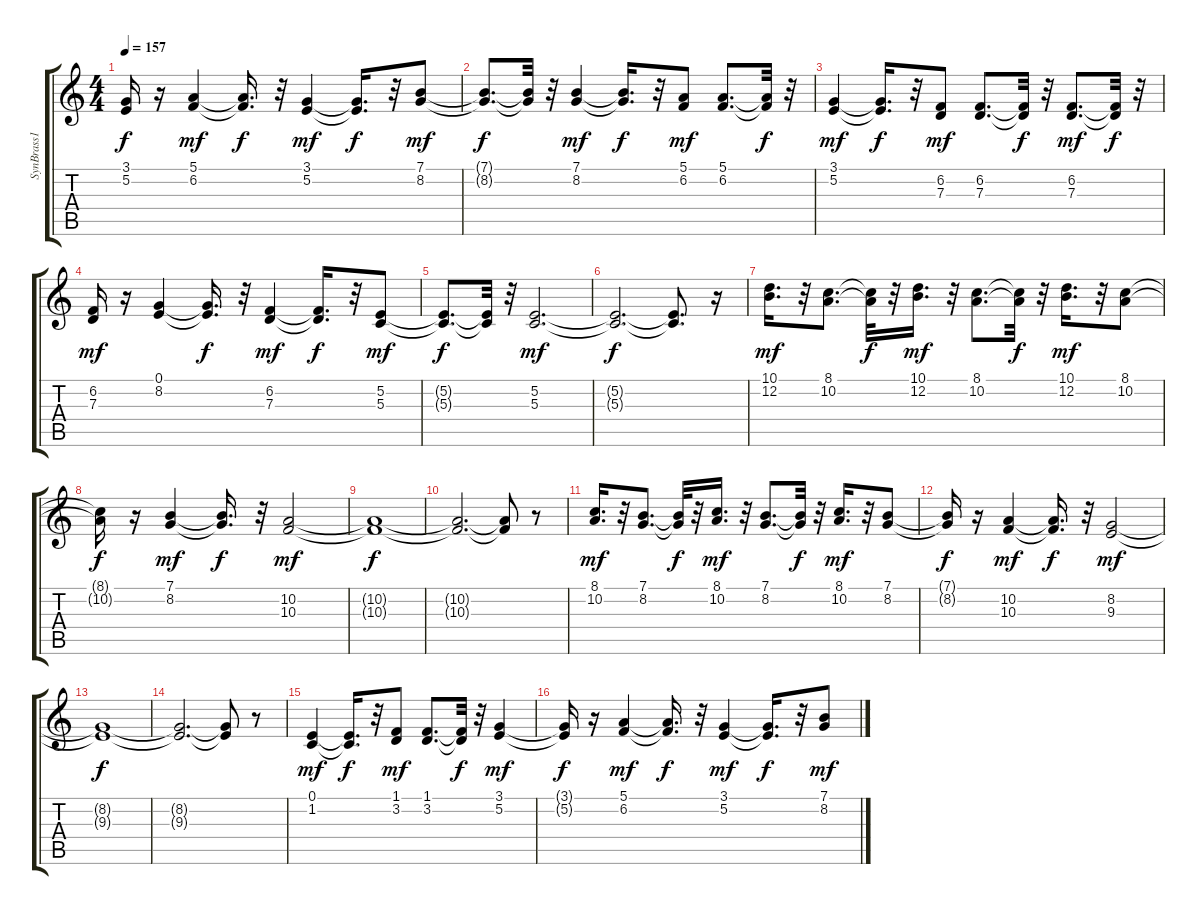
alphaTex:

\track ("SynBrass1           " "SynBrass1 ") {instrument synthbrass1}
\staff {score tabs}
\tuning (E4 B3 G3 D3 A2 E2) {hide}
\ts (4 4)
\tempo 157
\clef g2
\ks c
(3.1{t} 5.2{t}).16{dy f} r.16 (5.1 6.2).4{dy mf} (5.1{t} 6.2{t}).16{d dy f} r.32 (3.1 5.2).4{dy mf} (3.1{t} 5.2{t}).16{d dy f} r.32 (7.1 8.2).8{dy mf} |
(7.1{t} 8.2{t}).8{d dy f} (7.1{t} 8.2{t}).32 r.32 (7.1 8.2).4{dy mf} (7.1{t} 8.2{t}).16{d dy f} r.32 (5.1 6.2).8{dy mf} (5.1 6.2).8{d} (5.1{t} 6.2{t}).32{dy f} r.32 |
(3.1 5.2).4{dy mf} (3.1{t} 5.2{t}).16{d dy f} r.32 (6.2 7.3).8{dy mf} (6.2 7.3).8{d} (6.2{t} 7.3{t}).32{dy f} r.32 (6.2 7.3).8{d dy mf} (6.2{t} 7.3{t}).32{dy f} r.32 |
(6.2 7.3).16{dy mf} r.16 (0.1 8.2).4 (0.1{t} 8.2{t}).16{d dy f} r.32 (6.2 7.3).4{dy mf} (6.2{t} 7.3{t}).16{d dy f} r.32 (5.2 5.3).8{dy mf} |
(5.2{t} 5.3{t}).8{d dy f} (5.2{t} 5.3{t}).32 r.32 (5.2 5.3).2{d dy mf} |
(5.2{t} 5.3{t}).2{d dy f} (5.2{t} 5.3{t}).8{d} r.16 |
(10.1 12.2).16{d dy mf} r.32 (8.1 10.2).8{d} (8.1{t} 10.2{t}).32{dy f} r.32 (10.1 12.2).16{d dy mf} r.32 (8.1 10.2).8{d} (8.1{t} 10.2{t}).32{dy f} r.32 (10.1 12.2).16{d dy mf} r.32 (8.1 10.2).8 |
(8.1{t} 10.2{t}).16{dy f} r.16 (7.1 8.2).4{dy mf} (7.1{t} 8.2{t}).16{d dy f} r.32 (10.2 10.3).2{dy mf} |
(10.2{t} 10.3{t}).1{dy f} |
(10.2{t} 10.3{t}).2{d} (10.2{t} 10.3{t}).8 r.8 |
(8.1 10.2).16{d dy mf} r.32 (7.1 8.2).8{d} (7.1{t} 8.2{t}).32{dy f} r.32 (8.1 10.2).16{d dy mf} r.32 (7.1 8.2).8{d} (7.1{t} 8.2{t}).32{dy f} r.32 (8.1 10.2).16{d dy mf} r.32 (7.1 8.2).8 |
(7.1{t} 8.2{t}).16{dy f} r.16 (10.2 10.3).4{dy mf} (10.2{t} 10.3{t}).16{d dy f} r.32 (8.2 9.3).2{dy mf} |
(8.2{t} 9.3{t}).1{dy f} |
(8.2{t} 9.3{t}).2{d} (8.2{t} 9.3{t}).8 r.8 |
(0.1 1.2).4{dy mf} (0.1{t} 1.2{t}).16{d dy f} r.32 (1.1 3.2).8{dy mf} (1.1 3.2).8{d} (1.1{t} 3.2{t}).32{dy f} r.32 (3.1 5.2).4{dy mf} |
(3.1{t} 5.2{t}).16{dy f} r.16 (5.1 6.2).4{dy mf} (5.1{t} 6.2{t}).16{d dy f} r.32 (3.1 5.2).4{dy mf} (3.1{t} 5.2{t}).16{d dy f} r.32 (7.1 8.2).8{dy mf}
